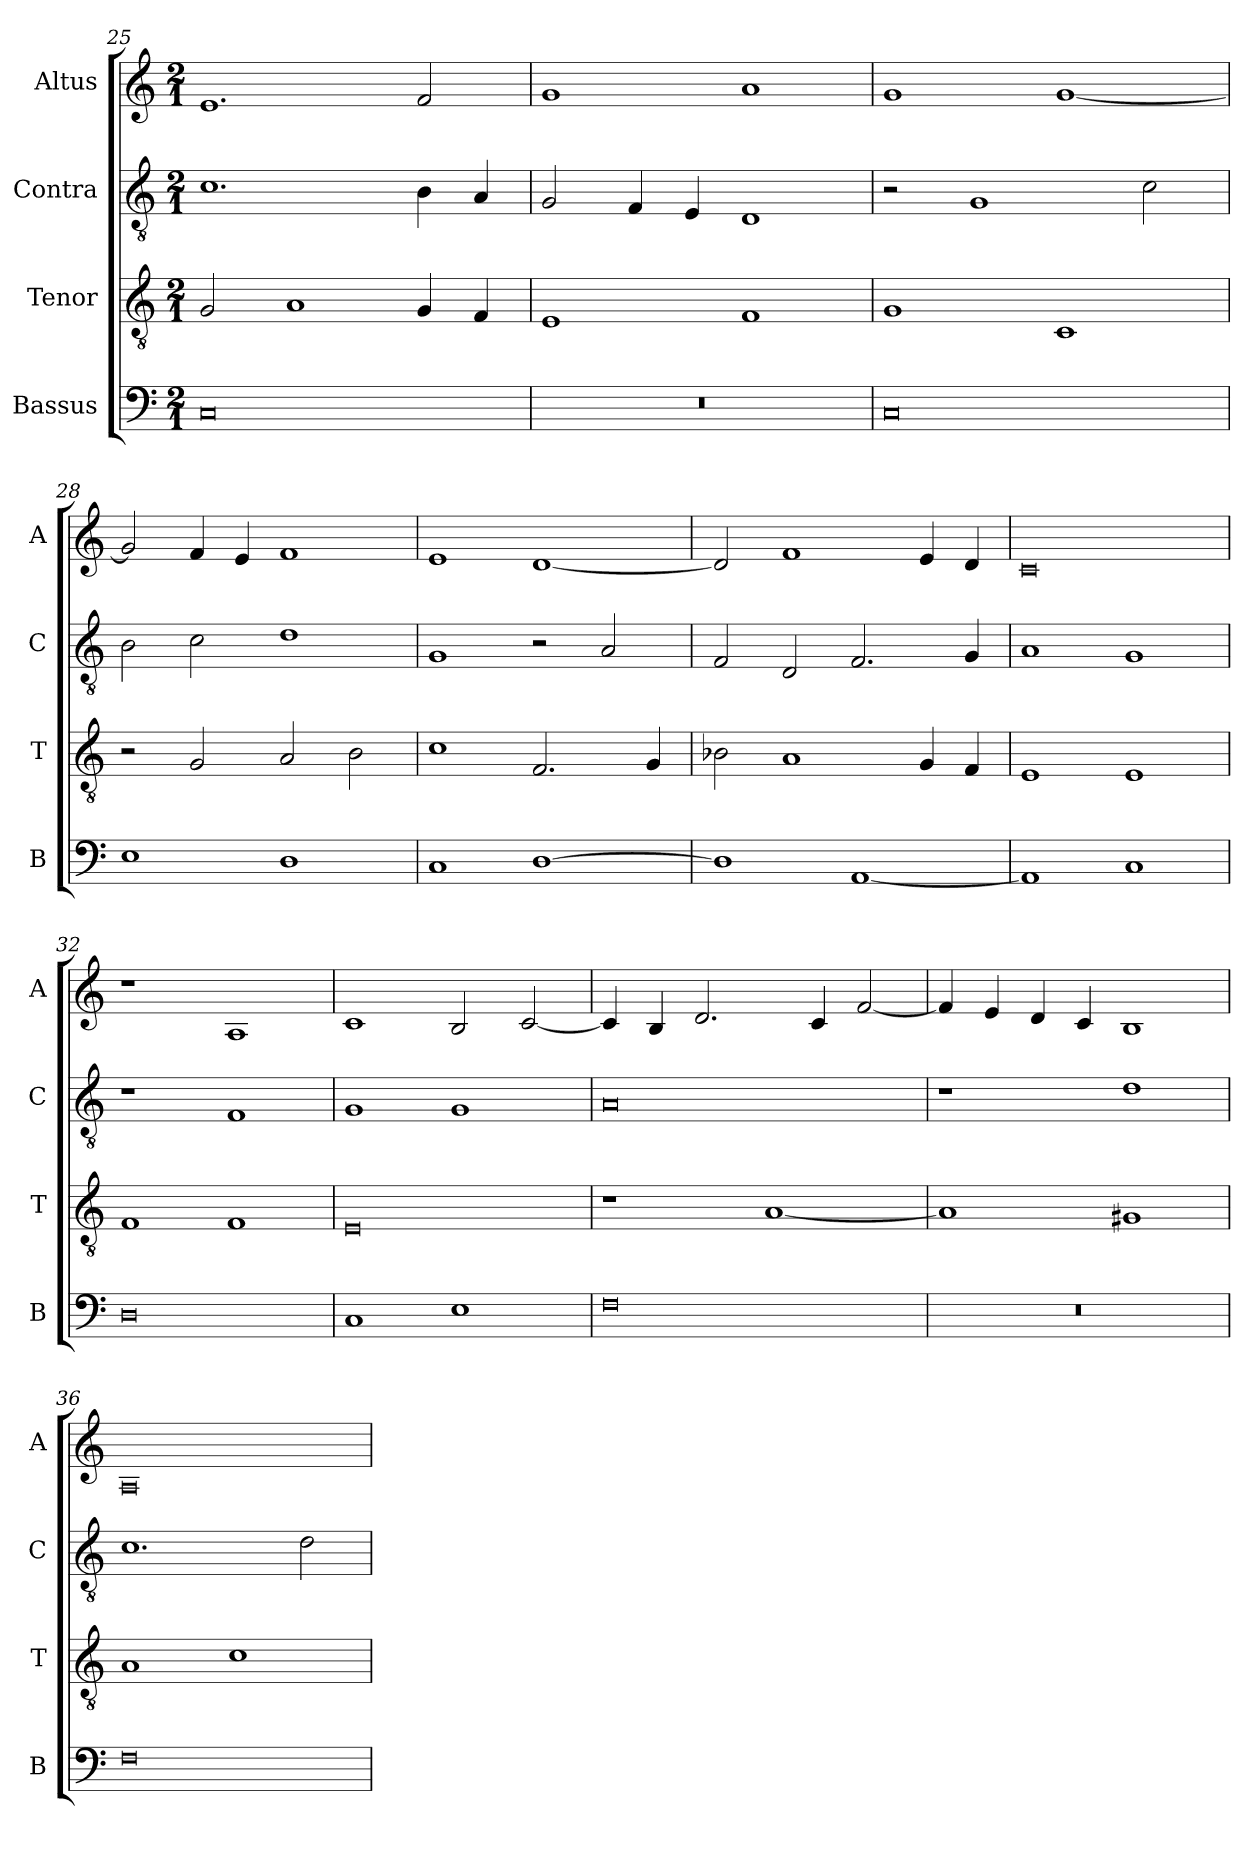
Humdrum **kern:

**kern	**kern	**kern	**kern
*part4	*part3	*part2	*part1
*staff4	*staff3	*staff2	*staff1
*I"Bassus	*I"Tenor	*I"Contra	*I"Altus
*I'B	*I'T	*I'C	*I'A
*clefF4	*clefGv2	*clefGv2	*clefG2
*k[]	*k[]	*k[]	*k[]
*M2/1	*M2/1	*M2/1	*M2/1
=25	=25	=25	=25
0C	2G	1.c	1.e
.	1A	.	.
.	4G	4B	2f
.	4F	4A	.
=26	=26	=26	=26
0r	1E	2G	1g
.	.	4F	.
.	.	4E	.
.	1F	1D	1a
=27	=27	=27	=27
0C	1G	2r	1g
.	.	1G	.
.	1C	.	[1g
.	.	2c	.
=28	=28	=28	=28
1E	2r	2B	2g]
.	2G	2c	4f
.	.	.	4e
1D	2A	1d	1f
.	2B	.	.
=29	=29	=29	=29
1C	1c	1G	1e
[1D	2.F	2r	[1d
.	.	2A	.
.	4G	.	.
=30	=30	=30	=30
1D]	2B-X	2F	2d]
.	1A	2D	1f
[1AA	.	2.F	.
.	4G	.	4e
.	4F	4G	4d
=31	=31	=31	=31
1AA]	1E	1A	0c
1C	1E	1G	.
=32	=32	=32	=32
0D	1F	1r	1r
.	1F	1F	1A
=33	=33	=33	=33
1C	0E	1G	1c
1E	.	1G	2B
.	.	.	[2c
=34	=34	=34	=34
0F	1r	0A	4c]
.	.	.	4B
.	.	.	2.d
.	[1A	.	.
.	.	.	4c
.	.	.	[2f
=35	=35	=35	=35
0r	1A]	1r	4f]
.	.	.	4e
.	.	.	4d
.	.	.	4c
.	1G#X	1d	1B
=36	=36	=36	=36
0F	1A	1.c	0A
.	1c	.	.
.	.	2d	.
=	=	=	=
*-	*-	*-	*-
